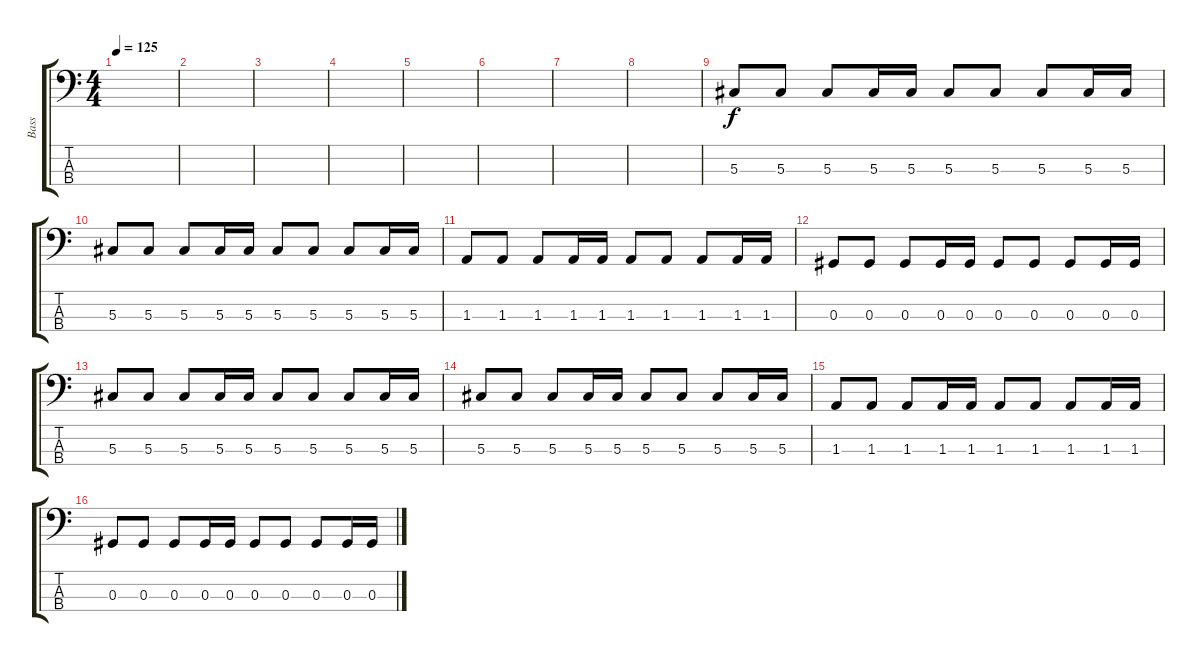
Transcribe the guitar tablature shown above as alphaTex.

\track ("Bass" "Bass") {instrument electricbasspick}
\staff {score tabs}
\tuning (Gb2 Db2 Ab1 Eb1) {hide}
\ts (4 4)
\tempo 125
\clef f4
\ks c
|
|
|
|
|
|
|
|
5.3.8 5.3.8 5.3.8 5.3.16 5.3.16 5.3.8 5.3.8 5.3.8 5.3.16 5.3.16 |
5.3.8 5.3.8 5.3.8 5.3.16 5.3.16 5.3.8 5.3.8 5.3.8 5.3.16 5.3.16 |
1.3.8 1.3.8 1.3.8 1.3.16 1.3.16 1.3.8 1.3.8 1.3.8 1.3.16 1.3.16 |
0.3.8 0.3.8 0.3.8 0.3.16 0.3.16 0.3.8 0.3.8 0.3.8 0.3.16 0.3.16 |
5.3.8 5.3.8 5.3.8 5.3.16 5.3.16 5.3.8 5.3.8 5.3.8 5.3.16 5.3.16 |
5.3.8 5.3.8 5.3.8 5.3.16 5.3.16 5.3.8 5.3.8 5.3.8 5.3.16 5.3.16 |
1.3.8 1.3.8 1.3.8 1.3.16 1.3.16 1.3.8 1.3.8 1.3.8 1.3.16 1.3.16 |
0.3.8 0.3.8 0.3.8 0.3.16 0.3.16 0.3.8 0.3.8 0.3.8 0.3.16 0.3.16
